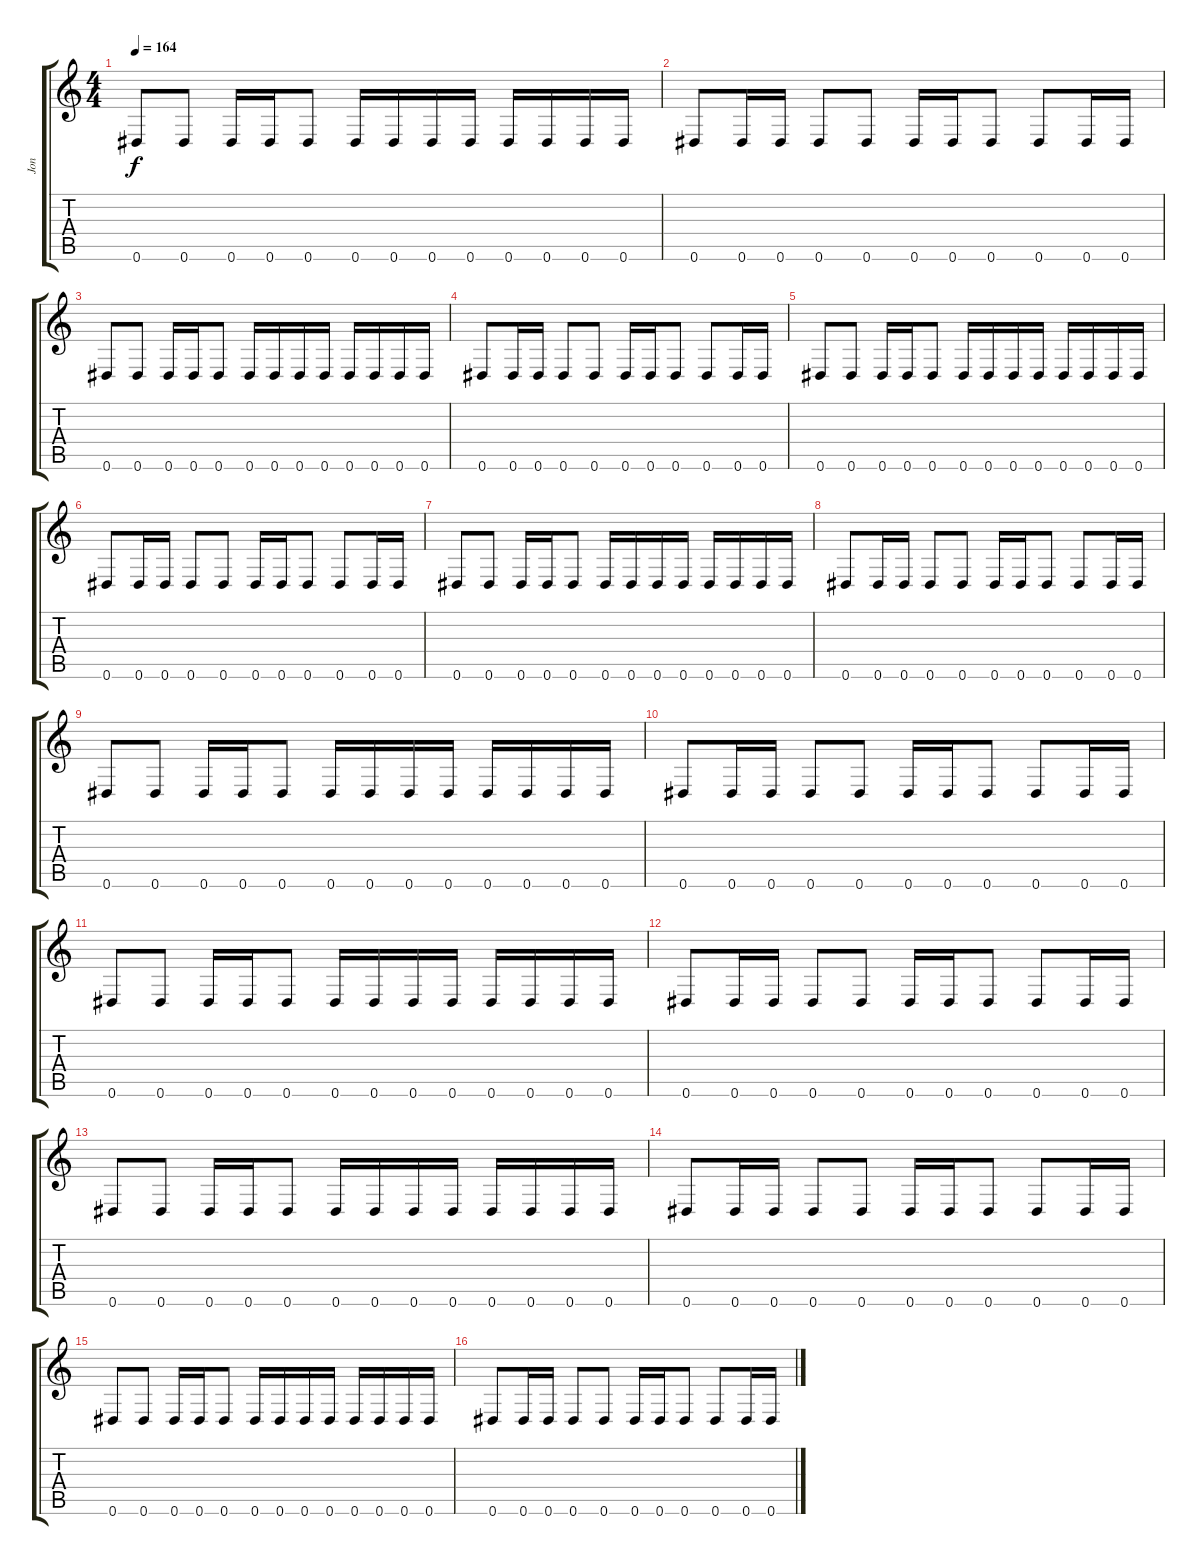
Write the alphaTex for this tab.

\track ("Jon" "Jon") {instrument distortionguitar}
\staff {score tabs}
\tuning (Eb4 Bb3 Gb3 Db3 Ab2 Eb2) {hide}
\ts (4 4)
\tempo 164
\clef g2
\ks c
0.6.8{dy f} 0.6.8 0.6.16 0.6.16 0.6.8 0.6.16 0.6.16 0.6.16 0.6.16 0.6.16 0.6.16 0.6.16 0.6.16 |
0.6.8 0.6.16 0.6.16 0.6.8 0.6.8 0.6.16 0.6.16 0.6.8 0.6.8 0.6.16 0.6.16 |
0.6.8 0.6.8 0.6.16 0.6.16 0.6.8 0.6.16 0.6.16 0.6.16 0.6.16 0.6.16 0.6.16 0.6.16 0.6.16 |
0.6.8 0.6.16 0.6.16 0.6.8 0.6.8 0.6.16 0.6.16 0.6.8 0.6.8 0.6.16 0.6.16 |
0.6.8 0.6.8 0.6.16 0.6.16 0.6.8 0.6.16 0.6.16 0.6.16 0.6.16 0.6.16 0.6.16 0.6.16 0.6.16 |
0.6.8 0.6.16 0.6.16 0.6.8 0.6.8 0.6.16 0.6.16 0.6.8 0.6.8 0.6.16 0.6.16 |
0.6.8 0.6.8 0.6.16 0.6.16 0.6.8 0.6.16 0.6.16 0.6.16 0.6.16 0.6.16 0.6.16 0.6.16 0.6.16 |
0.6.8 0.6.16 0.6.16 0.6.8 0.6.8 0.6.16 0.6.16 0.6.8 0.6.8 0.6.16 0.6.16 |
0.6.8 0.6.8 0.6.16 0.6.16 0.6.8 0.6.16 0.6.16 0.6.16 0.6.16 0.6.16 0.6.16 0.6.16 0.6.16 |
0.6.8 0.6.16 0.6.16 0.6.8 0.6.8 0.6.16 0.6.16 0.6.8 0.6.8 0.6.16 0.6.16 |
0.6.8 0.6.8 0.6.16 0.6.16 0.6.8 0.6.16 0.6.16 0.6.16 0.6.16 0.6.16 0.6.16 0.6.16 0.6.16 |
0.6.8 0.6.16 0.6.16 0.6.8 0.6.8 0.6.16 0.6.16 0.6.8 0.6.8 0.6.16 0.6.16 |
0.6.8 0.6.8 0.6.16 0.6.16 0.6.8 0.6.16 0.6.16 0.6.16 0.6.16 0.6.16 0.6.16 0.6.16 0.6.16 |
0.6.8 0.6.16 0.6.16 0.6.8 0.6.8 0.6.16 0.6.16 0.6.8 0.6.8 0.6.16 0.6.16 |
0.6.8 0.6.8 0.6.16 0.6.16 0.6.8 0.6.16 0.6.16 0.6.16 0.6.16 0.6.16 0.6.16 0.6.16 0.6.16 |
0.6.8 0.6.16 0.6.16 0.6.8 0.6.8 0.6.16 0.6.16 0.6.8 0.6.8 0.6.16 0.6.16
